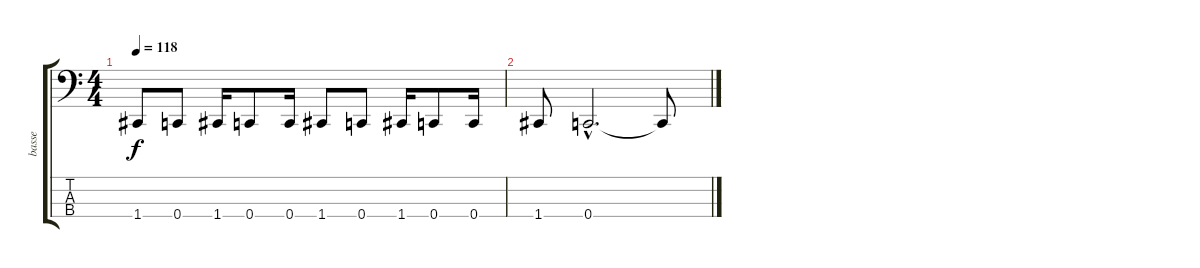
\track ("basse" "basse") {instrument electricbasspick}
\staff {score tabs}
\tuning (G2 D2 G1 C1) {hide}
\ts (4 4)
\tempo 118
\clef f4
\ks c
1.4.8{dy f} 0.4.8 1.4.16 0.4.8 0.4.16 1.4.8 0.4.8 1.4.16 0.4.8 0.4.16 |
1.4.8 0.4{hac}.2{d} 0.4{t}.8
